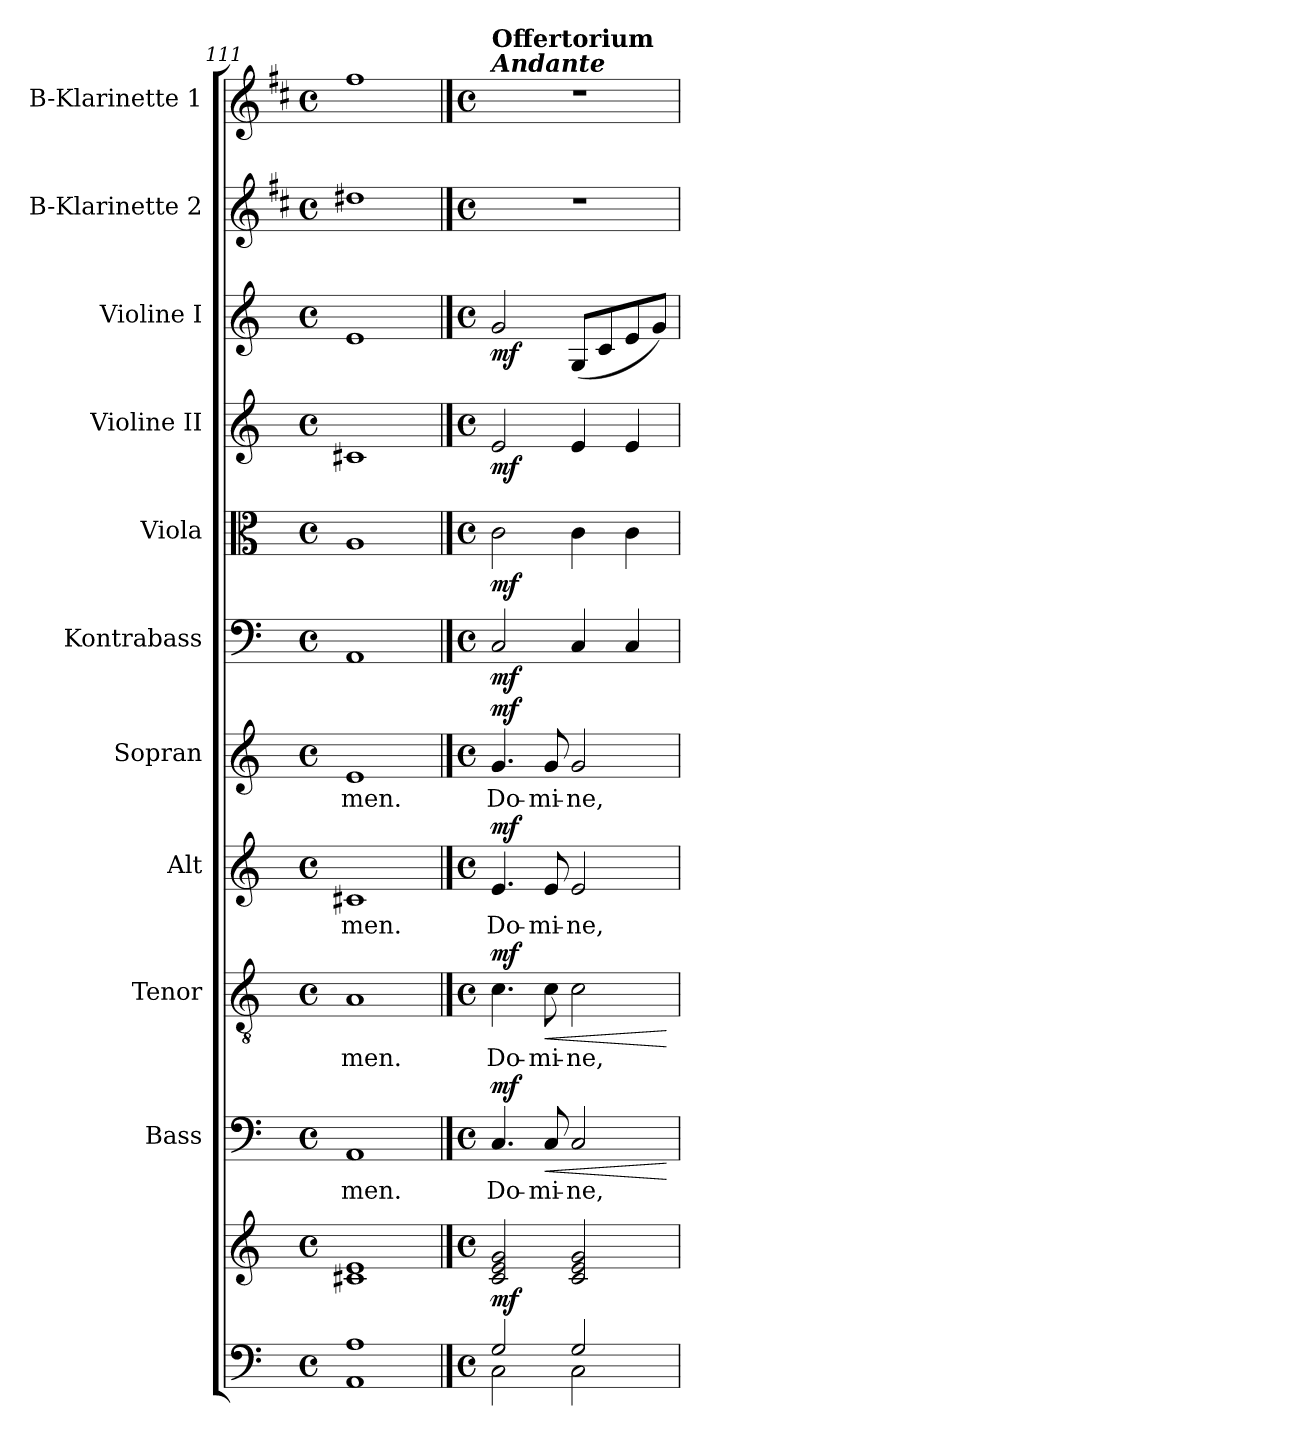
**kern	**kern	**dynam	**kern	**text	**dynam	**kern	**text	**dynam	**kern	**text	**dynam	**kern	**text	**dynam	**kern	**dynam	**kern	**dynam	**kern	**dynam	**kern	**dynam	**kern	**kern
*part11	*part11	*part11	*part10	*part10	*part10	*part9	*part9	*part9	*part8	*part8	*part8	*part7	*part7	*part7	*part6	*part6	*part5	*part5	*part4	*part4	*part3	*part3	*part2	*part1
*staff12	*staff11	*staff11/12	*staff10	*staff10	*staff10	*staff9	*staff9	*staff9	*staff8	*staff8	*staff8	*staff7	*staff7	*staff7	*staff6	*staff6	*staff5	*staff5	*staff4	*staff4	*staff3	*staff3	*staff2	*staff1
*	*	*	*I"Bass	*	*	*I"Tenor	*	*	*I"Alt	*	*	*I"Sopran	*	*	*I"Kontrabass	*	*I"Viola	*	*I"Violine II	*	*I"Violine I	*	*I"B-Klarinette 2	*I"B-Klarinette 1
*	*	*	*I'B.	*	*	*I'T.	*	*	*I'A.	*	*	*I'S.	*	*	*I'Kb.	*	*I'Vla.	*	*I'Vl. II	*	*I'Vl. I	*	*I'B Kl. 2	*I'B Kl. 1
*clefF4	*clefG2	*	*clefF4	*	*	*clefGv2	*	*	*clefG2	*	*	*clefG2	*	*	*clefF4	*	*clefC3	*	*clefG2	*	*clefG2	*	*clefG2	*clefG2
*	*	*	*	*	*	*	*	*	*	*	*	*	*	*	*ITrd7c12	*	*	*	*	*	*	*	*ITrd1c2	*ITrd1c2
*k[]	*k[]	*	*k[]	*	*	*k[]	*	*	*k[]	*	*	*k[]	*	*	*k[]	*	*k[]	*	*k[]	*	*k[]	*	*k[]	*k[]
*C:	*C:	*	*C:	*	*	*C:	*	*	*C:	*	*	*C:	*	*	*C:	*	*C:	*	*C:	*	*C:	*	*C:	*C:
*M4/4	*M4/4	*	*M4/4	*	*	*M4/4	*	*	*M4/4	*	*	*M4/4	*	*	*M4/4	*	*M4/4	*	*M4/4	*	*M4/4	*	*M4/4	*M4/4
*met(c)	*met(c)	*	*met(c)	*	*	*met(c)	*	*	*met(c)	*	*	*met(c)	*	*	*met(c)	*	*met(c)	*	*met(c)	*	*met(c)	*	*met(c)	*met(c)
=111	=111	=111	=111	=111	=111	=111	=111	=111	=111	=111	=111	=111	=111	=111	=111	=111	=111	=111	=111	=111	=111	=111	=111	=111
*^	*	*	*	*	*	*	*	*	*	*	*	*	*	*	*	*	*	*	*	*	*	*	*	*
!	!	!	!	!	!LO:LY:b	!	!	!LO:LY:b	!	!	!LO:LY:b	!	!	!LO:LY:b	!	!	!	!	!	!	!	!	!	!	!
1A	1AA	1c#X 1e	.	1AA	-men.	.	1A	-men.	.	1c#X	-men.	.	1e	-men.	.	1AAA	.	1A	.	1c#X	.	1e	.	1cc#X	1ee
!!LO:PB:g=z
==112	==112	==112	==112	==112	==112	==112	==112	==112	==112	==112	==112	==112	==112	==112	==112	==112	==112	==112	==112	==112	==112	==112	==112	==112	==112
*M4/4	*	*M4/4	*	*M4/4	*	*	*M4/4	*	*	*M4/4	*	*	*M4/4	*	*	*M4/4	*	*M4/4	*	*M4/4	*	*M4/4	*	*M4/4	*M4/4
*met(c)	*	*met(c)	*	*met(c)	*	*	*met(c)	*	*	*met(c)	*	*	*met(c)	*	*	*met(c)	*	*met(c)	*	*met(c)	*	*met(c)	*	*met(c)	*met(c)
!	!	!	!	!	!	!	!	!	!	!	!	!	!	!	!	!	!	!	!	!	!	!	!	!	!LO:TX:a:Bi:t=Andante
!	!	!	!	!	!	!	!	!	!	!	!	!	!	!	!	!	!	!	!	!	!	!	!	!	!LO:TX:a:B:t=Offertorium
!	!	!	!LO:DY:b	!	!LO:LY:b	!LO:DY:a	!	!LO:LY:b	!LO:DY:a	!	!LO:LY:b	!LO:DY:a	!	!LO:LY:b	!LO:DY:a	!	!LO:DY:b	!	!LO:DY:b	!	!LO:DY:b	!	!LO:DY:b	!	!
2G/	2C\	2c/ 2e/ 2g/	mf	4.C/	Do-	mf	4.c\	Do-	mf	4.e/	Do-	mf	4.g/	Do-	mf	2CC/	mf	2c\	mf	2e/	mf	2g/	mf	1r	1r
!	!	!	!	!	!LO:LY:b	!LO:HP:b	!	!LO:LY:b	!LO:HP:b	!	!LO:LY:b	!	!	!LO:LY:b	!	!	!	!	!	!	!	!	!	!	!
.	.	.	.	8C/	-mi-	<	8c\	-mi-	<	8e/	-mi-	.	8g/	-mi-	.	.	.	.	.	.	.	.	.	.	.
!	!	!	!	!	!LO:LY:b	!	!	!LO:LY:b	!	!	!LO:LY:b	!	!	!LO:LY:b	!	!	!	!	!	!	!	!	!	!	!
2G/	2C\	2c/ 2e/ 2g/	.	2C/	-ne,	.	2c\	-ne,	.	2e/	-ne,	.	2g/	-ne,	.	4CC/	.	4c\	.	4e/	.	(<8G/L	.	.	.
.	.	.	.	.	.	.	.	.	.	.	.	.	.	.	.	.	.	.	.	.	.	8c/	.	.	.
.	.	.	.	.	.	.	.	.	.	.	.	.	.	.	.	4CC/	.	4c\	.	4e/	.	8e/	.	.	.
.	.	.	.	.	.	.	.	.	.	.	.	.	.	.	.	.	.	.	.	.	.	8g/J)	.	.	.
*v	*v	*	*	*	*	*	*	*	*	*	*	*	*	*	*	*	*	*	*	*	*	*	*	*	*
.	.	.	.	.	[	.	.	[	.	.	.	.	.	.	.	.	.	.	.	.	.	.	.	.
=	=	=	=	=	=	=	=	=	=	=	=	=	=	=	=	=	=	=	=	=	=	=	=	=
*-	*-	*-	*-	*-	*-	*-	*-	*-	*-	*-	*-	*-	*-	*-	*-	*-	*-	*-	*-	*-	*-	*-	*-	*-
